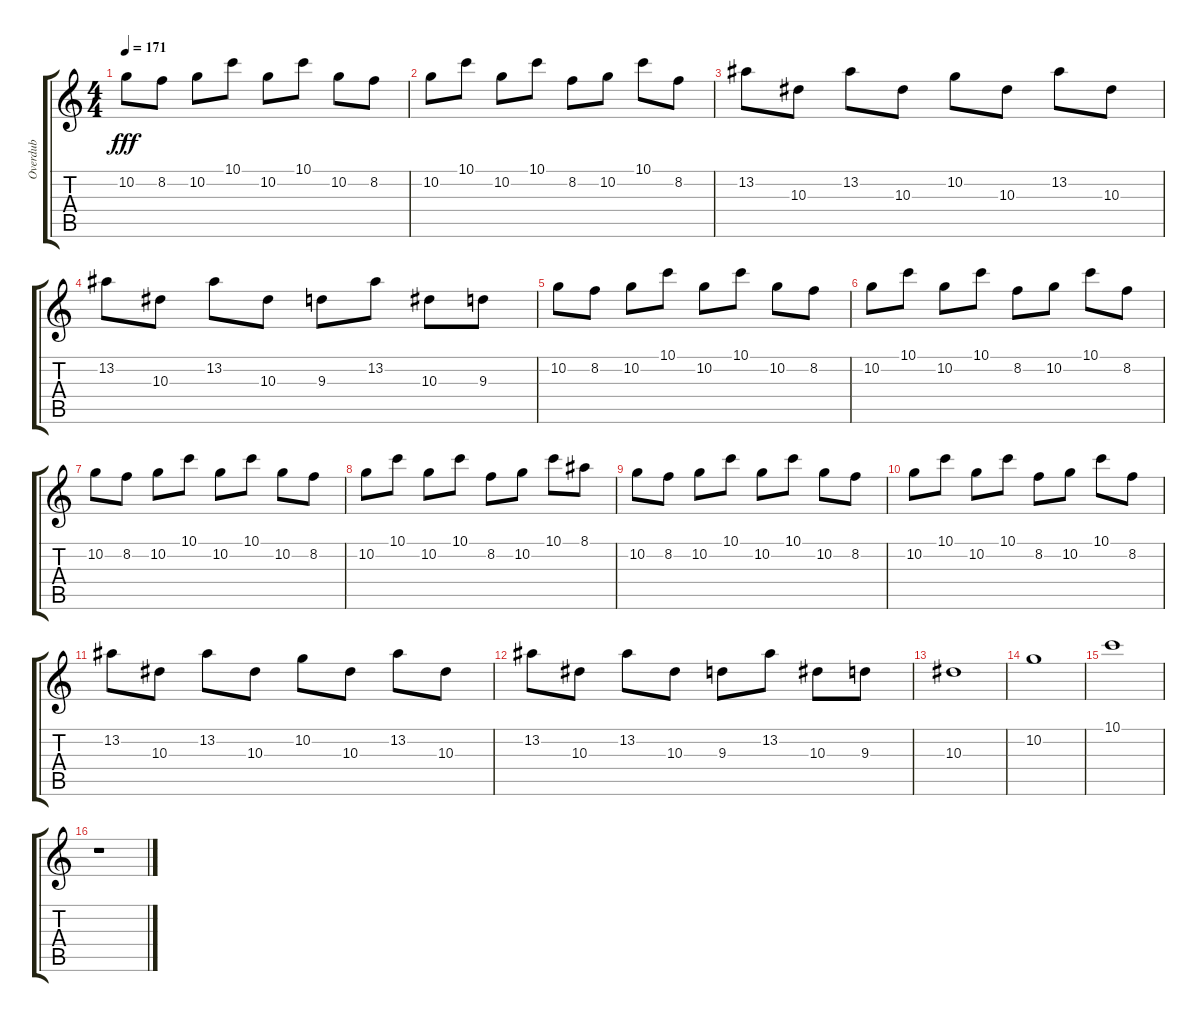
\track ("Overdub" "Overdub") {instrument distortionguitar}
\staff {score tabs}
\tuning (D4 A3 F3 C3 G2 C2) {hide}
\ts (4 4)
\tempo 171
\clef g2
\ks c
10.2.8{dy fff} 8.2.8 10.2.8 10.1.8 10.2.8 10.1.8 10.2.8 8.2.8 |
10.2.8 10.1.8 10.2.8 10.1.8 8.2.8 10.2.8 10.1.8 8.2.8 |
13.2.8 10.3.8 13.2.8 10.3.8 10.2.8 10.3.8 13.2.8 10.3.8 |
13.2.8 10.3.8 13.2.8 10.3.8 9.3.8 13.2.8 10.3.8 9.3.8 |
10.2.8 8.2.8 10.2.8 10.1.8 10.2.8 10.1.8 10.2.8 8.2.8 |
10.2.8 10.1.8 10.2.8 10.1.8 8.2.8 10.2.8 10.1.8 8.2.8 |
10.2.8 8.2.8 10.2.8 10.1.8 10.2.8 10.1.8 10.2.8 8.2.8 |
10.2.8 10.1.8 10.2.8 10.1.8 8.2.8 10.2.8 10.1.8 8.1.8 |
10.2.8 8.2.8 10.2.8 10.1.8 10.2.8 10.1.8 10.2.8 8.2.8 |
10.2.8 10.1.8 10.2.8 10.1.8 8.2.8 10.2.8 10.1.8 8.2.8 |
13.2.8 10.3.8 13.2.8 10.3.8 10.2.8 10.3.8 13.2.8 10.3.8 |
13.2.8 10.3.8 13.2.8 10.3.8 9.3.8 13.2.8 10.3.8 9.3.8 |
10.3.1 |
10.2.1 |
10.1.1 |
r.1
